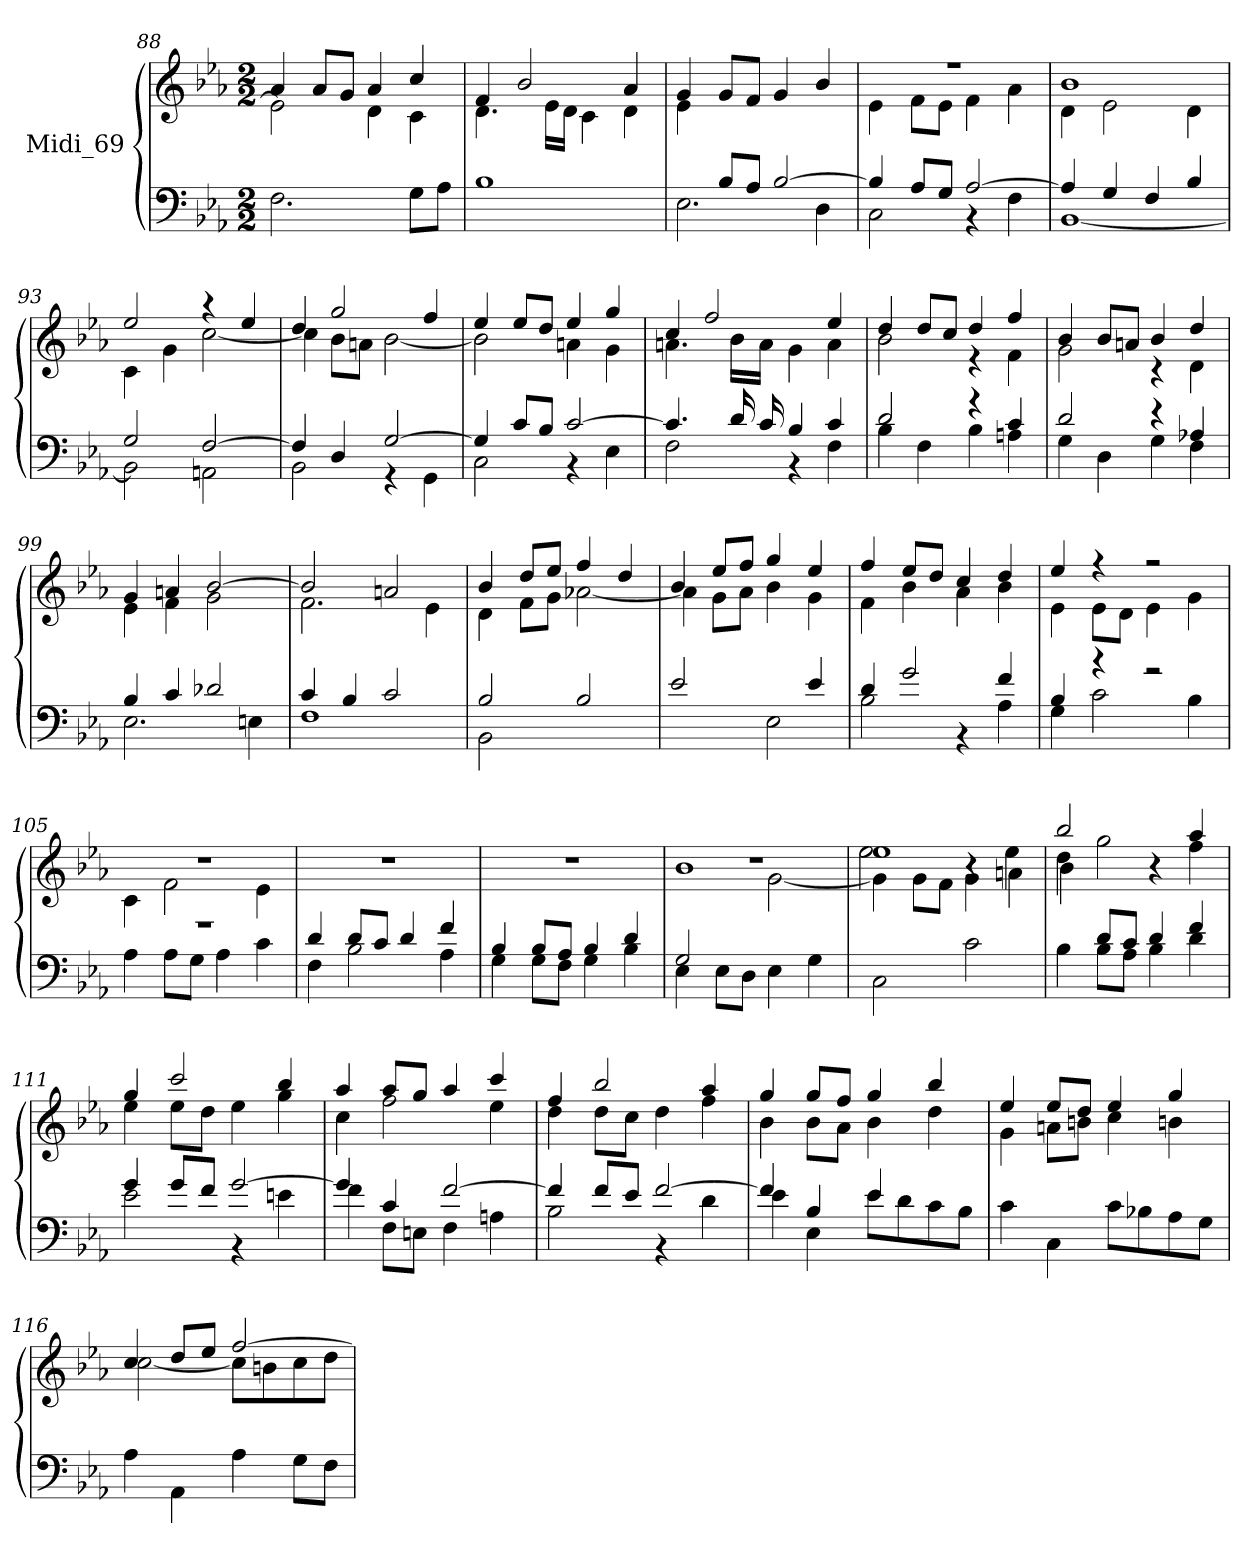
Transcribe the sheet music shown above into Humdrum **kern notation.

**kern	**kern
*part1	*part1
*staff2	*staff1
*I"Midi_69	*
*clefF4	*clefG2
*k[b-e-a-]	*k[b-e-a-]
*E-:	*E-:
*M2/2	*M2/2
=88	=88
*^	*^
1ryy	2.F\	4a-/	2e-\]
.	.	8a-/L	.
.	.	8g/J	.
.	.	4a-/	4d\
.	8G\L	4cc/	4c\
.	8A-\J	.	.
!!LO:LB:g=z	!!
=89	=89	=89	=89
1ryy	1B-\	4f/	4.d\
.	.	2b-/	.
.	.	.	16e-\LL
.	.	.	16d\JJ
.	.	.	4c\
.	.	4a-/	4d\
=90	=90	=90	=90
4ryy	2.E-\	4g/	4e-\
8B-/L	.	8gL	4ryy
8A-/J	.	8fJ	.
[2B-/	.	4g/	2ryy
.	4D\	4b-/	.
=91	=91	=91	=91
4B-/]	2C\	1r	4e-\
8A-/L	.	.	8f\L
8G/J	.	.	8e-\J
[2A-/	4r	.	4f\
.	4F\	.	4a-\
=92	=92	=92	=92
4A-/]	[1BB-\	1b-/	4d\
4G/	.	.	2e-\
4F/	.	.	.
4B-/	.	.	4d\
!!LO:LB:g=z	!!
=93	=93	=93	=93
2G/	2BB-\]	2ee-/	4c\
.	.	.	4g\
[2F/	2AAn\	4r	[2cc\
.	.	4ee-/	.
=94	=94	=94	=94
4F/]	2BB-\	4dd/	4cc\]
4D/	.	2gg/	8b-\L
.	.	.	8an\J
[2G/	4r	.	[2b-\
.	4GG\	4ff/	.
=95	=95	=95	=95
4G/]	2C\	4ee-/	2b-\]
8c/L	.	8ee-/L	.
8B-/J	.	8dd/J	.
[2c/	4r	4ee-/	4an\
.	4E-\	4gg/	4g\
=96	=96	=96	=96
4.c/]	2F\	4cc/	4.an\
.	.	2ff/	.
16d/LL	.	.	16b-LL
16c/	.	.	16aJJ
4B-/	4r	.	4g\
4c/	4F\	4ee-/	4a\
!!LO:LB:g=z	!!
=97	=97	=97	=97
2d/	4B-\	4dd/	2b-\
.	4F\	8ddL	.
.	.	8ccJ	.
4r	4B-\	4dd/	4r
4c/	4An\	4ff/	4f\
=98	=98	=98	=98
2d/	4G\	4b-/	2g\
.	4D\	8b-L	.
.	.	8anJ	.
4r	4G\	4b-/	4r
4A-X/	4F\	4dd/	4d\
=99	=99	=99	=99
4B-/	2.E-\	4g/	4e-\
4c/	.	4an/	4f\
2d-X/	.	[2b-/	2g\
.	4En\	.	.
=100	=100	=100	=100
4c/	1F\	2b-/]	2.f\
4B-/	.	.	.
2c/	.	2an/	.
.	.	.	4e-\
!!LO:LB:g=z	!!
=101	=101	=101	=101
2B-/	2BB-\	4b-/	4d\
.	.	8dd/L	8f\L
.	.	8ee-/J	8g\J
2B-/	2ryy	4ff/	[2a-X\
.	.	4dd/	.
=102	=102	=102	=102
2e-/	2ryy	4b-/	4a-\]
.	.	8ee-/L	8g\L
.	.	8ff/J	8a-\J
4ryy	2E-\	4gg/	4b-\
4e-/	.	4ee-/	4g\
=103	=103	=103	=103
4d/	2B-\	4ff/	4f\
2g/	.	8ee-/L	4b-\
.	.	8dd/J	.
.	4r	4cc/	4a-\
4f/	4A-\	4dd/	4b-\
=104	=104	=104	=104
4B-/	4G\	4ee-/	4e-\
4r	2c\	4r	8e-\L
.	.	.	8d\J
2r	.	2r	4e-\
.	4B-\	.	4g\
!!LO:LB:g=z
=105	=105	=105	=105
*	*	*^	*^
1r	4A-\	1r	4c\	1ryy	1ryy
.	8A-\L	.	2f\	.	.
.	8G\J	.	.	.	.
.	4A-\	.	.	.	.
.	4c\	.	4e-\	.	.
=106	=106	=106	=106	=106	=106
4d/	4F\	1r	1r	1ryy	1ryy
8d/L	2B-\	.	.	.	.
8c/J	.	.	.	.	.
4d/	.	.	.	.	.
4f/	4A-\	.	.	.	.
=107	=107	=107	=107	=107	=107
4B-/	4G\	1r	1ryy	1ryy	1ryy
8B-/L	8GL	.	.	.	.
8A-/J	8FJ	.	.	.	.
4B-/	4G\	.	.	.	.
4d/	4B-\	.	.	.	.
=108	=108	=108	=108	=108	=108
2G/	4E-\	1r	1b-\	2ryy	2ryy
.	8E-\L	.	.	.	.
.	8D\J	.	.	.	.
2ryy	4E-\	.	.	2ryy	[2g\
.	4G\	.	.	.	.
!!LO:LB:g=z	!!	!!	!!
=109	=109	=109	=109	=109	=109
1ryy	2C\	1ee-/	2ee-\	2ryy	4g\]
.	.	.	.	.	8g\L
.	.	.	.	.	8f\J
.	2c\	.	4ryy	4r	4g\
.	.	.	4ee-\	4ryy	4an\
=110	=110	=110	=110	=110	=110
4ryy	4B-\	2bb-/	4dd\	1ryy	4b-\
8dL	8B-L	.	2gg\	.	4ryy
8cJ	8A-J	.	.	.	.
4d/	4B-\	4r	.	.	2ryy
4f/	4d\	4aa-/	4ff\	.	.
=111	=111	=111	=111	=111	=111
4g/	2e-\	4gg/	4ee-\	1ryy	1ryy
8g/L	.	2ccc/	8ee-\L	.	.
8f/J	.	.	8dd\J	.	.
[2g/	4r	.	4ee-\	.	.
.	4en\	4bb-/	4gg\	.	.
!!LO:LB:g=z	!!	!!	!!
=112	=112	=112	=112	=112	=112
4g/]	4f\	4aa-/	4cc\	1ryy	1ryy
4c/	8F\L	8aa-L	2ff\	.	.
.	8En\J	8ggJ	.	.	.
[2f/	4F\	4aa-/	.	.	.
.	4An\	4ccc/	4ee-\	.	.
=113	=113	=113	=113	=113	=113
4f/]	2B-\	4ff/	4dd\	1ryy	1ryy
8f/L	.	2bb-/	8ddL	.	.
8e-/J	.	.	8ccJ	.	.
[2f/	4r	.	4dd\	.	.
.	4d\	4aa-/	4ff\	.	.
=114	=114	=114	=114	=114	=114
4f/]	4e-\	4gg/	4b-\	1ryy	1ryy
4B-/	4E-\	8gg/L	8b-\L	.	.
.	.	8ff/J	8a-\J	.	.
4e-/	8e-L	4gg/	4b-\	.	.
.	8d	.	.	.	.
4ryy	8c	4bb-/	4dd\	.	.
.	8B-J	.	.	.	.
*	*	*	*v	*v	*v
!!LO:LB:g=z
=115	=115	=115	=115
1ryy	4c\	4ee-/	4g\
.	4C\	8ee-/L	8an\L
.	.	8dd/J	8bn\J
.	8c\L	4ee-/	4cc\
.	8B-X\	.	.
.	8A-\	4gg/	4bn\
.	8G\J	.	.
=116	=116	=116	=116
1ryy	4A-\	4cc/	[2cc\
.	4AA-\	8ddL	.
.	.	8ee-J	.
.	4A-\	[2ff/	8cc\L]
.	.	.	8bn\
.	8G\L	.	8cc\
.	8F\J	.	8dd\J
*v	*v	*	*
*	*v	*v
=	=
*-	*-
